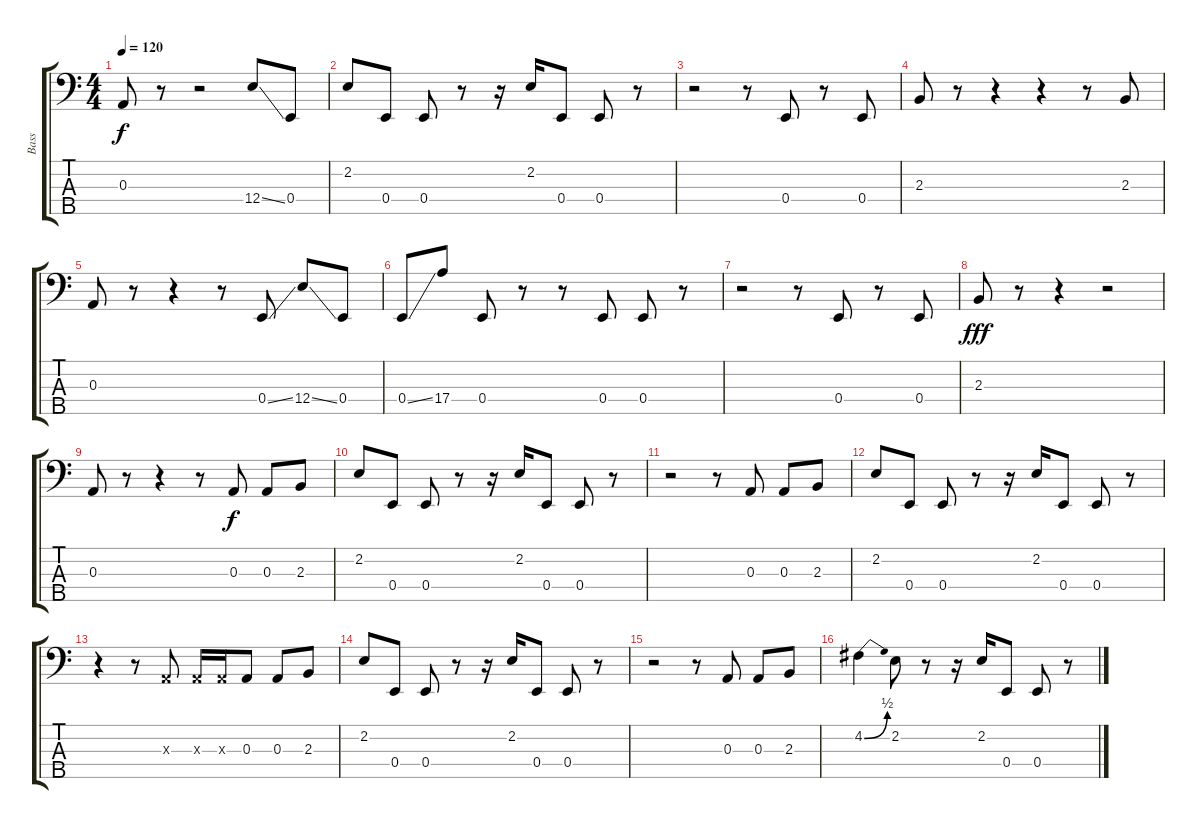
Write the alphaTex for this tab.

\track ("Bass" "Bass") {instrument fretlessbass}
\staff {score tabs}
\tuning (G2 D2 A1 E1 B0) {hide}
\ts (4 4)
\tempo 120
\clef f4
\ks c
0.3.8{dy f} r.8 r.2 12.4{ss}.8 0.4.8 |
2.2.8 0.4.8 0.4.8 r.8 r.16 2.2.16 0.4.8 0.4.8 r.8 |
r.2 r.8 0.4.8 r.8 0.4.8 |
2.3.8 r.8 r.4 r.4 r.8 2.3.8 |
0.3.8 r.8 r.4 r.8 0.4{ss}.8 12.4{ss}.8 0.4.8 |
0.4{ss}.8 17.4.8 0.4.8 r.8 r.8 0.4.8 0.4.8 r.8 |
r.2 r.8 0.4.8 r.8 0.4.8 |
2.3.8{dy fff} r.8 r.4 r.2 |
0.3.8 r.8 r.4 r.8 0.3.8{dy f} 0.3.8 2.3.8 |
2.2.8 0.4.8 0.4.8 r.8 r.16 2.2.16 0.4.8 0.4.8 r.8 |
r.2 r.8 0.3.8 0.3.8 2.3.8 |
2.2.8 0.4.8 0.4.8 r.8 r.16 2.2.16 0.4.8 0.4.8 r.8 |
r.4 r.8 0.3{x}.8 0.3{x}.16 0.3{x}.16 0.3.8 0.3.8 2.3.8 |
2.2.8 0.4.8 0.4.8 r.8 r.16 2.2.16 0.4.8 0.4.8 r.8 |
r.2 r.8 0.3.8 0.3.8 2.3.8 |
4.2{be (bend 0 0 60 2)}.4 2.2.8 r.8 r.16 2.2.16 0.4.8 0.4.8 r.8
